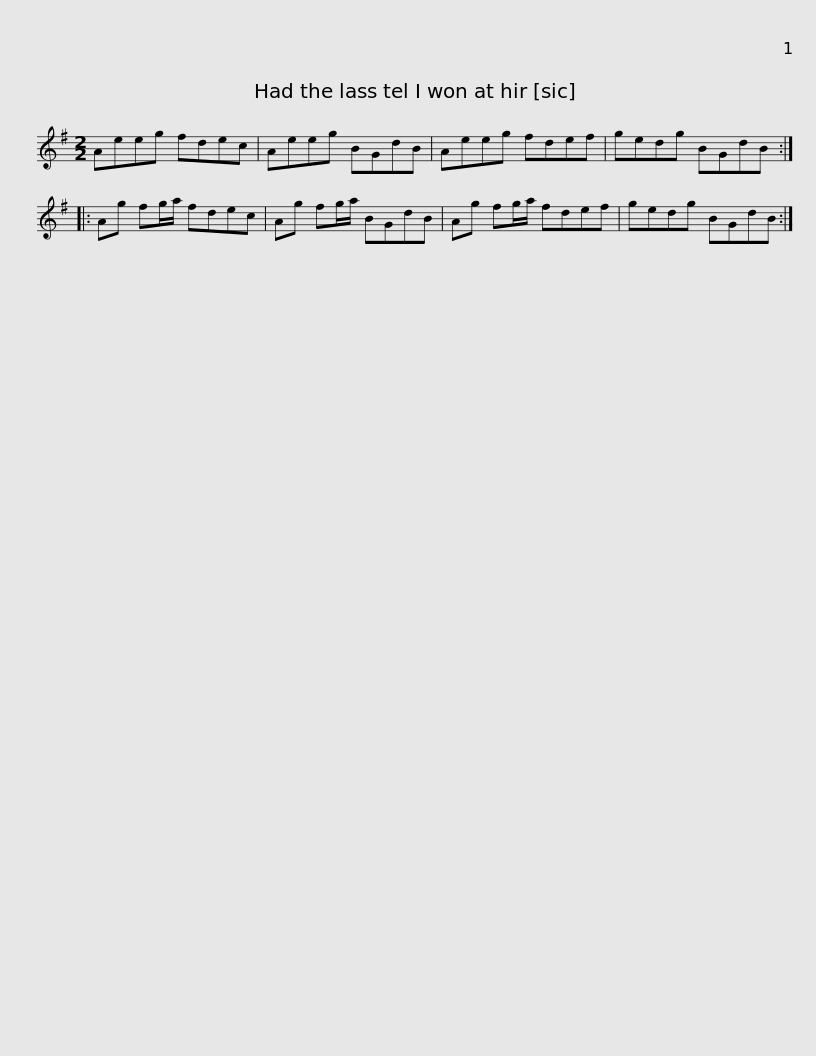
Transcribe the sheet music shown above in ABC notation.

X:1
L:1/8
M:2/2
I:linebreak $
K:G
V:1 treble
V:1
 Aeeg fdec | Aeeg BGdB | Aeeg fdef | gedg BGdB :: Ag fg/a/ fdec |$ %5
 Ag fg/a/ BGdB | Ag fg/a/ fdef | gedg BGdB :| %8
